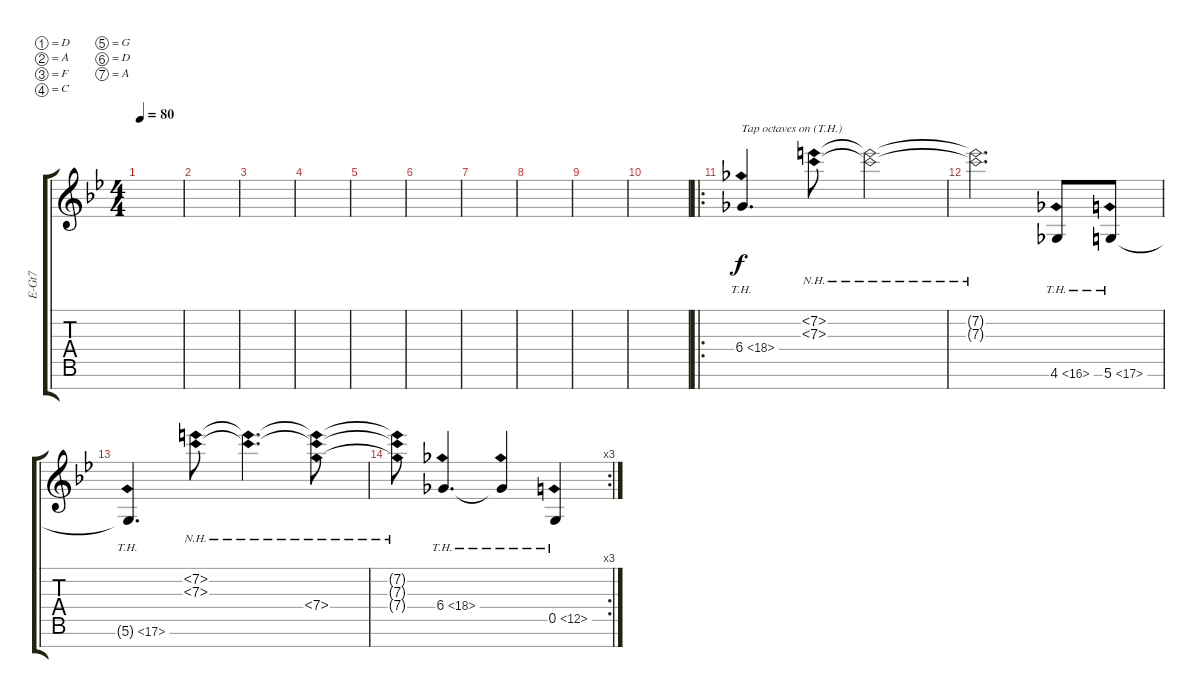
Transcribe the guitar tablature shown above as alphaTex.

\defaultSystemsLayout 4
\bracketExtendMode groupsimilarinstruments
\otherSystemsTrackNameOrientation horizontal
\track ("Some other Nerd" "E-Gt7") {instrument distortionguitar}
\staff {score tabs}
\tuning (D4 A3 F3 C3 G2 D2 A1)
\ts (4 4)
\tempo 80
\clef g2
\scale
0.487395
\ks bb
|
\scale
0.256303 |
\scale
0.256303 |
\scale
0.333333 |
\scale
0.333333 |
\scale
0.333333 |
\scale
0.333333 |
\scale
0.333333 |
\scale
0.333333 |
\scale
0.312821 |
\ro
\scale
0.374359 6.4{th 12 acc b}.4{d txt "Tap octaves on (T.H.)" beam Up} (7.3{nh acc forcenatural} 7.2{nh acc #}).8{beam Down} (7.3{nh t acc forcenatural} 7.2{nh t acc #}).2{beam Down} |
\scale
0.312821 (7.2{nh t acc #} 7.3{nh t acc forcenatural}).2{d beam Down} 4.6{th 12 acc b}.8{beam Up} 5.6{th 12 acc forcenatural}.8{beam Up} |
\scale
0.322751 5.6{th 12 t acc forcenatural}.4{d beam Up} (7.3{nh acc forcenatural} 7.2{nh acc #}).8{beam Down} (7.3{nh t acc forcenatural} 7.2{nh t acc #}).4{d beam Down} (7.4{nh acc forcenatural} 7.2{nh t acc #} 7.3{nh t acc forcenatural}).8{beam Down} |
\rc 3
\scale
0.354497 (7.4{nh t acc forcenatural} 7.3{nh t acc forcenatural} 7.2{nh t acc #}).8{beam Down} 6.4{th 12 acc b}.4{d beam Up} 6.4{th 12 t acc b}.4{beam Up} 0.5{th 12 acc forcenatural}.4{beam Up} |
\scale
0.333333 |
\scale
0.333333
